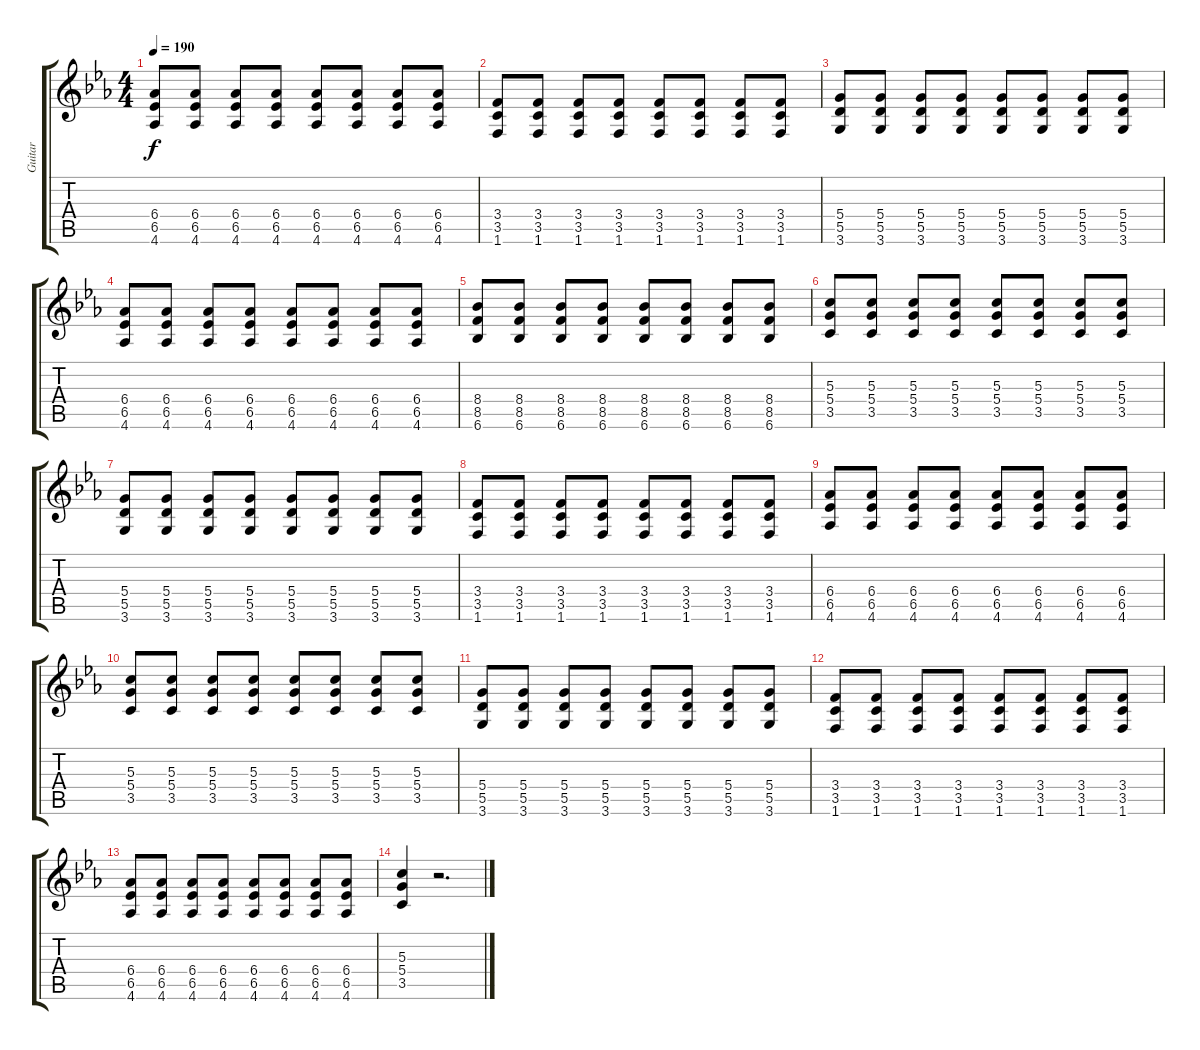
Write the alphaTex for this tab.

\track ("Guitar" "Guitar") {instrument distortionguitar}
\staff {score tabs}
\tuning (E4 B3 G3 D3 A2 E2) {hide}
\ts (4 4)
\tempo 190
\clef g2
\ks eb
(6.4 6.5 4.6).8{dy f} (6.4 6.5 4.6).8 (6.4 6.5 4.6).8 (6.4 6.5 4.6).8 (6.4 6.5 4.6).8 (6.4 6.5 4.6).8 (6.4 6.5 4.6).8 (6.4 6.5 4.6).8 |
(3.4 3.5 1.6).8 (3.4 3.5 1.6).8 (3.4 3.5 1.6).8 (3.4 3.5 1.6).8 (3.4 3.5 1.6).8 (3.4 3.5 1.6).8 (3.4 3.5 1.6).8 (3.4 3.5 1.6).8 |
(5.4 5.5 3.6).8 (5.4 5.5 3.6).8 (5.4 5.5 3.6).8 (5.4 5.5 3.6).8 (5.4 5.5 3.6).8 (5.4 5.5 3.6).8 (5.4 5.5 3.6).8 (5.4 5.5 3.6).8 |
(6.4 6.5 4.6).8 (6.4 6.5 4.6).8 (6.4 6.5 4.6).8 (6.4 6.5 4.6).8 (6.4 6.5 4.6).8 (6.4 6.5 4.6).8 (6.4 6.5 4.6).8 (6.4 6.5 4.6).8 |
(8.4 8.5 6.6).8 (8.4 8.5 6.6).8 (8.4 8.5 6.6).8 (8.4 8.5 6.6).8 (8.4 8.5 6.6).8 (8.4 8.5 6.6).8 (8.4 8.5 6.6).8 (8.4 8.5 6.6).8 |
(5.3 5.4 3.5).8 (5.3 5.4 3.5).8 (5.3 5.4 3.5).8 (5.3 5.4 3.5).8 (5.3 5.4 3.5).8 (5.3 5.4 3.5).8 (5.3 5.4 3.5).8 (5.3 5.4 3.5).8 |
(5.4 5.5 3.6).8 (5.4 5.5 3.6).8 (5.4 5.5 3.6).8 (5.4 5.5 3.6).8 (5.4 5.5 3.6).8 (5.4 5.5 3.6).8 (5.4 5.5 3.6).8 (5.4 5.5 3.6).8 |
(3.4 3.5 1.6).8 (3.4 3.5 1.6).8 (3.4 3.5 1.6).8 (3.4 3.5 1.6).8 (3.4 3.5 1.6).8 (3.4 3.5 1.6).8 (3.4 3.5 1.6).8 (3.4 3.5 1.6).8 |
(6.4 6.5 4.6).8 (6.4 6.5 4.6).8 (6.4 6.5 4.6).8 (6.4 6.5 4.6).8 (6.4 6.5 4.6).8 (6.4 6.5 4.6).8 (6.4 6.5 4.6).8 (6.4 6.5 4.6).8 |
(5.3 5.4 3.5).8 (5.3 5.4 3.5).8 (5.3 5.4 3.5).8 (5.3 5.4 3.5).8 (5.3 5.4 3.5).8 (5.3 5.4 3.5).8 (5.3 5.4 3.5).8 (5.3 5.4 3.5).8 |
(5.4 5.5 3.6).8 (5.4 5.5 3.6).8 (5.4 5.5 3.6).8 (5.4 5.5 3.6).8 (5.4 5.5 3.6).8 (5.4 5.5 3.6).8 (5.4 5.5 3.6).8 (5.4 5.5 3.6).8 |
(3.4 3.5 1.6).8 (3.4 3.5 1.6).8 (3.4 3.5 1.6).8 (3.4 3.5 1.6).8 (3.4 3.5 1.6).8 (3.4 3.5 1.6).8 (3.4 3.5 1.6).8 (3.4 3.5 1.6).8 |
(6.4 6.5 4.6).8 (6.4 6.5 4.6).8 (6.4 6.5 4.6).8 (6.4 6.5 4.6).8 (6.4 6.5 4.6).8 (6.4 6.5 4.6).8 (6.4 6.5 4.6).8 (6.4 6.5 4.6).8 |
(5.3 5.4 3.5).4 r.2{d}
